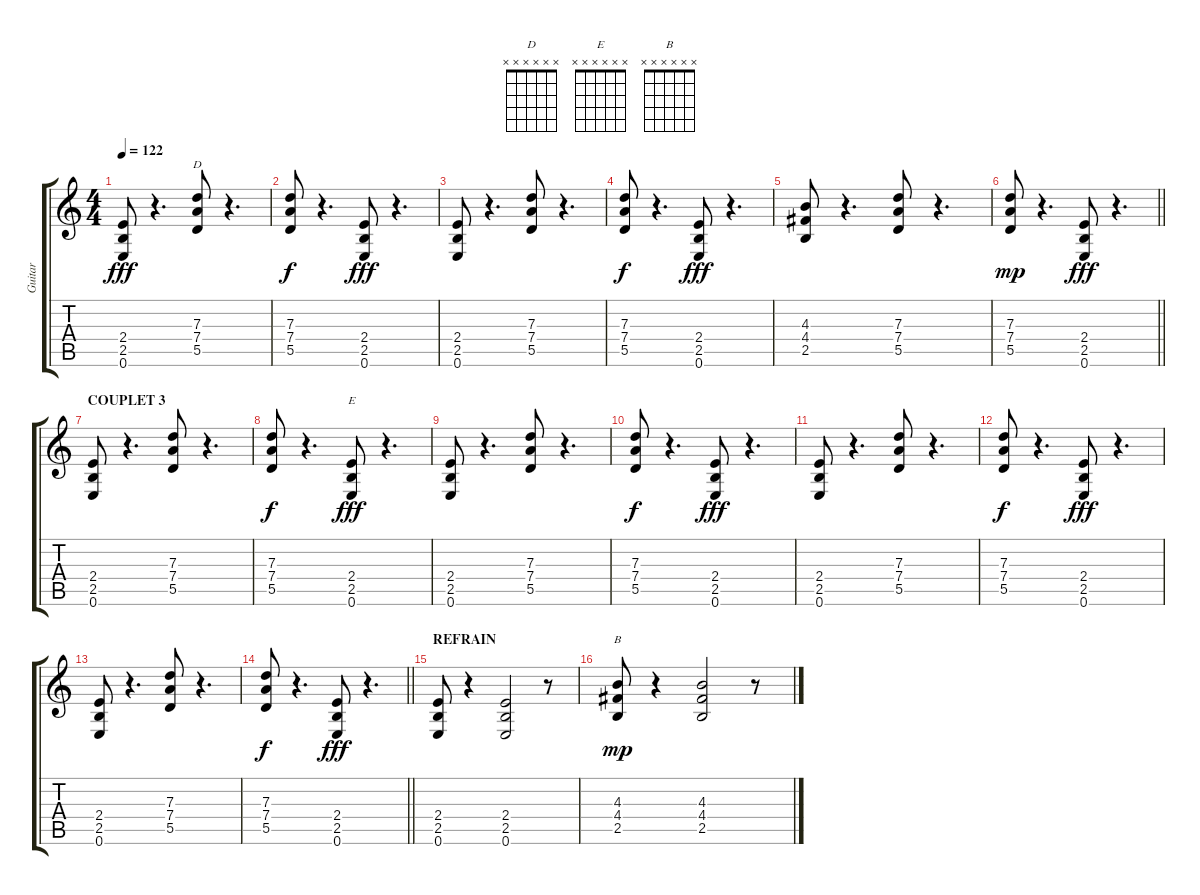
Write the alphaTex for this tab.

\track ("Guitar" "Guitar") {instrument overdrivenguitar}
\staff {score tabs}
\tuning (E4 B3 G3 D3 A2 E2) {hide}
\chord ("D" x x x x x x)
\chord ("E" x x x x x x)
\chord ("B" x x x x x x)
\ts (4 4)
\tempo 122
\clef g2
\ks c
(2.4 2.5 0.6).8{dy fff} r.4{d} (7.3 7.4 5.5).8{ch "D"} r.4{d} |
(7.3 7.4 5.5).8{dy f} r.4{d} (2.4 2.5 0.6).8{dy fff} r.4{d} |
(2.4 2.5 0.6).8 r.4{d} (7.3 7.4 5.5).8 r.4{d} |
(7.3 7.4 5.5).8{dy f} r.4{d} (2.4 2.5 0.6).8{dy fff} r.4{d} |
(4.3 4.4 2.5).8 r.4{d} (7.3 7.4 5.5).8 r.4{d} |
\barLineRight lightlight
(7.3 7.4 5.5).8{dy mp} r.4{d} (2.4 2.5 0.6).8{dy fff} r.4{d} |
\section ("" "COUPLET 3")
(2.4 2.5 0.6).8 r.4{d} (7.3 7.4 5.5).8 r.4{d} |
(7.3 7.4 5.5).8{dy f} r.4{d} (2.4 2.5 0.6).8{ch "E" dy fff} r.4{d} |
(2.4 2.5 0.6).8 r.4{d} (7.3 7.4 5.5).8 r.4{d} |
(7.3 7.4 5.5).8{dy f} r.4{d} (2.4 2.5 0.6).8{dy fff} r.4{d} |
(2.4 2.5 0.6).8 r.4{d} (7.3 7.4 5.5).8 r.4{d} |
(7.3 7.4 5.5).8{dy f} r.4{d} (2.4 2.5 0.6).8{dy fff} r.4{d} |
(2.4 2.5 0.6).8 r.4{d} (7.3 7.4 5.5).8 r.4{d} |
\barLineRight lightlight
(7.3 7.4 5.5).8{dy f} r.4{d} (2.4 2.5 0.6).8{dy fff} r.4{d} |
\section ("" "REFRAIN")
(2.4 2.5 0.6).8 r.4 (2.4 2.5 0.6).2 r.8 |
(4.3 4.4 2.5).8{ch "B" dy mp} r.4 (4.3 4.4 2.5).2 r.8
